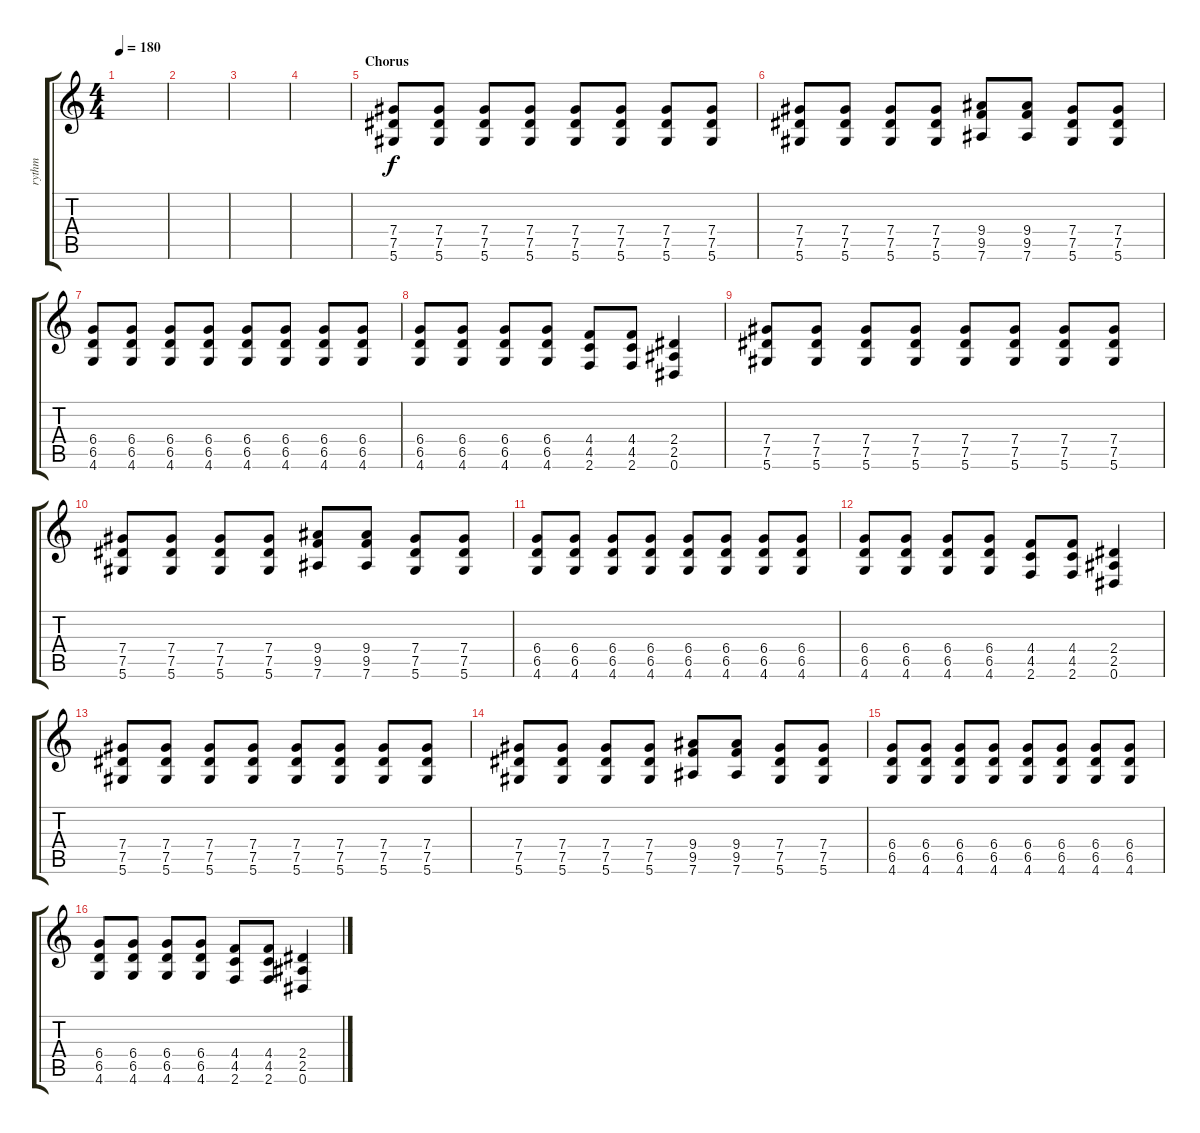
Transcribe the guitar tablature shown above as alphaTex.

\track ("rythm" "rythm") {instrument distortionguitar}
\staff {score tabs}
\tuning (Eb4 Bb3 Gb3 Db3 Ab2 Eb2) {hide}
\ts (4 4)
\tempo 180
\clef g2
\ks c
|
|
|
|
\section ("" "Chorus")
(7.4 7.5 5.6).8 (7.4 7.5 5.6).8 (7.4 7.5 5.6).8 (7.4 7.5 5.6).8 (7.4 7.5 5.6).8 (7.4 7.5 5.6).8 (7.4 7.5 5.6).8 (7.4 7.5 5.6).8 |
(7.4 7.5 5.6).8 (7.4 7.5 5.6).8 (7.4 7.5 5.6).8 (7.4 7.5 5.6).8 (9.4 9.5 7.6).8 (9.4 9.5 7.6).8 (7.4 7.5 5.6).8 (7.4 7.5 5.6).8 |
(6.4 6.5 4.6).8 (6.4 6.5 4.6).8 (6.4 6.5 4.6).8 (6.4 6.5 4.6).8 (6.4 6.5 4.6).8 (6.4 6.5 4.6).8 (6.4 6.5 4.6).8 (6.4 6.5 4.6).8 |
(6.4 6.5 4.6).8 (6.4 6.5 4.6).8 (6.4 6.5 4.6).8 (6.4 6.5 4.6).8 (4.4 4.5 2.6).8 (4.4 4.5 2.6).8 (2.4 2.5 0.6).4 |
(7.4 7.5 5.6).8 (7.4 7.5 5.6).8 (7.4 7.5 5.6).8 (7.4 7.5 5.6).8 (7.4 7.5 5.6).8 (7.4 7.5 5.6).8 (7.4 7.5 5.6).8 (7.4 7.5 5.6).8 |
(7.4 7.5 5.6).8 (7.4 7.5 5.6).8 (7.4 7.5 5.6).8 (7.4 7.5 5.6).8 (9.4 9.5 7.6).8 (9.4 9.5 7.6).8 (7.4 7.5 5.6).8 (7.4 7.5 5.6).8 |
(6.4 6.5 4.6).8 (6.4 6.5 4.6).8 (6.4 6.5 4.6).8 (6.4 6.5 4.6).8 (6.4 6.5 4.6).8 (6.4 6.5 4.6).8 (6.4 6.5 4.6).8 (6.4 6.5 4.6).8 |
(6.4 6.5 4.6).8 (6.4 6.5 4.6).8 (6.4 6.5 4.6).8 (6.4 6.5 4.6).8 (4.4 4.5 2.6).8 (4.4 4.5 2.6).8 (2.4 2.5 0.6).4 |
(7.4 7.5 5.6).8 (7.4 7.5 5.6).8 (7.4 7.5 5.6).8 (7.4 7.5 5.6).8 (7.4 7.5 5.6).8 (7.4 7.5 5.6).8 (7.4 7.5 5.6).8 (7.4 7.5 5.6).8 |
(7.4 7.5 5.6).8 (7.4 7.5 5.6).8 (7.4 7.5 5.6).8 (7.4 7.5 5.6).8 (9.4 9.5 7.6).8 (9.4 9.5 7.6).8 (7.4 7.5 5.6).8 (7.4 7.5 5.6).8 |
(6.4 6.5 4.6).8 (6.4 6.5 4.6).8 (6.4 6.5 4.6).8 (6.4 6.5 4.6).8 (6.4 6.5 4.6).8 (6.4 6.5 4.6).8 (6.4 6.5 4.6).8 (6.4 6.5 4.6).8 |
(6.4 6.5 4.6).8 (6.4 6.5 4.6).8 (6.4 6.5 4.6).8 (6.4 6.5 4.6).8 (4.4 4.5 2.6).8 (4.4 4.5 2.6).8 (2.4 2.5 0.6).4
